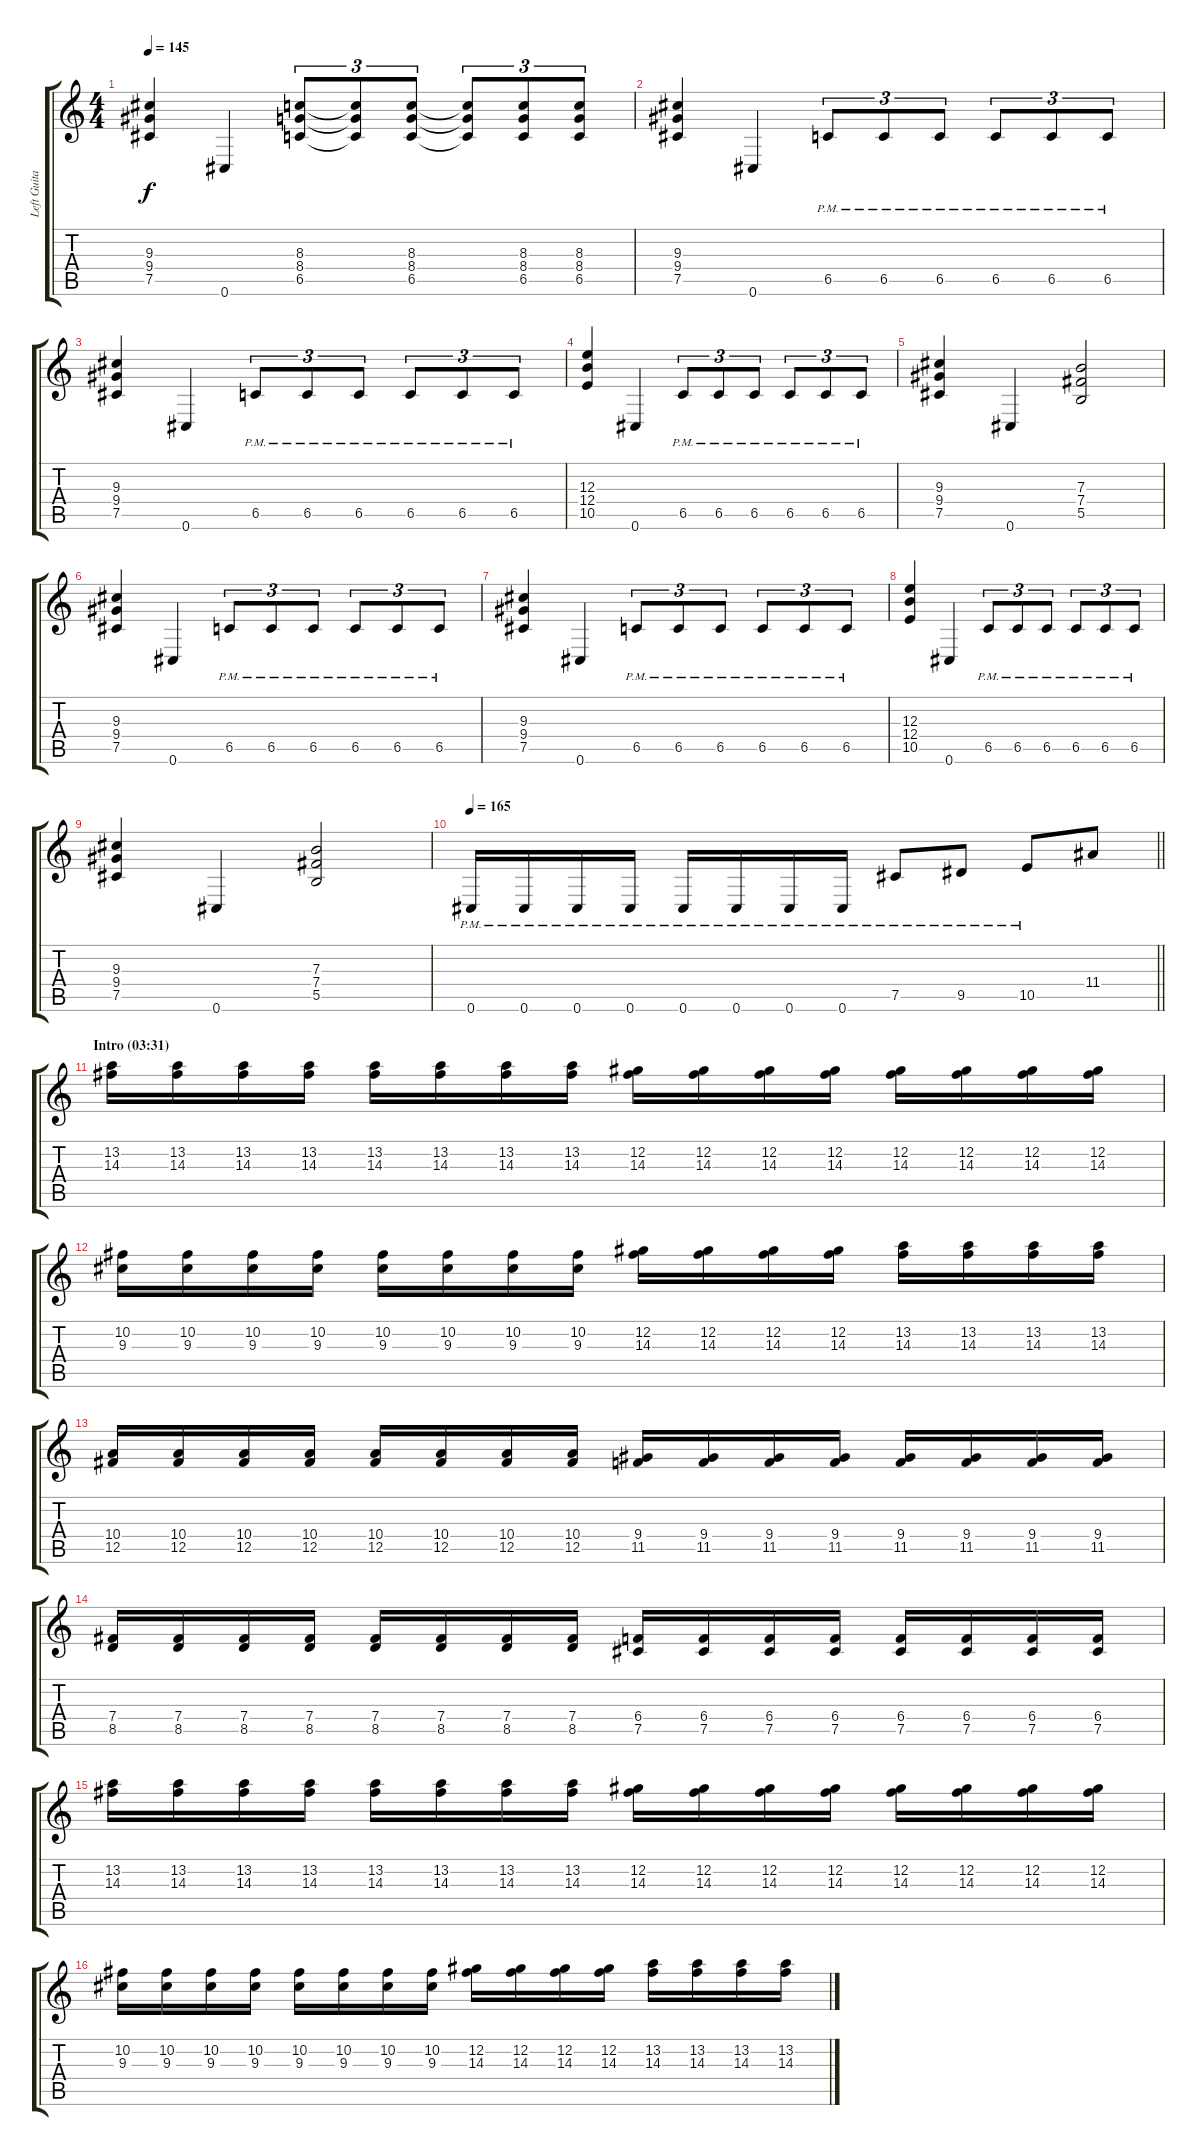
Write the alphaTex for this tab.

\track ("Left Guitar" "Left Guita") {instrument distortionguitar}
\staff {score tabs}
\tuning (Db4 Ab3 E3 B2 Gb2 Db2) {hide}
\ts (4 4)
\tempo 145
\clef g2
\ks c
(9.3 9.4 7.5).4{dy f} 0.6.4 (8.3 8.4 6.5).8{tu (3 2)} (8.3{t} 8.4{t} 6.5{t}).8{tu (3 2)} (8.3 8.4 6.5).8{tu (3 2)} (8.3{t} 8.4{t} 6.5{t}).8{tu (3 2)} (8.3 8.4 6.5).8{tu (3 2)} (8.3 8.4 6.5).8{tu (3 2)} |
(9.3 9.4 7.5).4 0.6.4 6.5{pm}.8{tu (3 2)} 6.5{pm}.8{tu (3 2)} 6.5{pm}.8{tu (3 2)} 6.5{pm}.8{tu (3 2)} 6.5{pm}.8{tu (3 2)} 6.5{pm}.8{tu (3 2)} |
(9.3 9.4 7.5).4 0.6.4 6.5{pm}.8{tu (3 2)} 6.5{pm}.8{tu (3 2)} 6.5{pm}.8{tu (3 2)} 6.5{pm}.8{tu (3 2)} 6.5{pm}.8{tu (3 2)} 6.5{pm}.8{tu (3 2)} |
(12.3 12.4 10.5).4 0.6.4 6.5{pm}.8{tu (3 2)} 6.5{pm}.8{tu (3 2)} 6.5{pm}.8{tu (3 2)} 6.5{pm}.8{tu (3 2)} 6.5{pm}.8{tu (3 2)} 6.5{pm}.8{tu (3 2)} |
(9.3 9.4 7.5).4 0.6.4 (7.3 7.4 5.5).2 |
(9.3 9.4 7.5).4 0.6.4 6.5{pm}.8{tu (3 2)} 6.5{pm}.8{tu (3 2)} 6.5{pm}.8{tu (3 2)} 6.5{pm}.8{tu (3 2)} 6.5{pm}.8{tu (3 2)} 6.5{pm}.8{tu (3 2)} |
(9.3 9.4 7.5).4 0.6.4 6.5{pm}.8{tu (3 2)} 6.5{pm}.8{tu (3 2)} 6.5{pm}.8{tu (3 2)} 6.5{pm}.8{tu (3 2)} 6.5{pm}.8{tu (3 2)} 6.5{pm}.8{tu (3 2)} |
(12.3 12.4 10.5).4 0.6.4 6.5{pm}.8{tu (3 2)} 6.5{pm}.8{tu (3 2)} 6.5{pm}.8{tu (3 2)} 6.5{pm}.8{tu (3 2)} 6.5{pm}.8{tu (3 2)} 6.5{pm}.8{tu (3 2)} |
(9.3 9.4 7.5).4 0.6.4 (7.3 7.4 5.5).2 |
\tempo 165
\barLineRight lightlight
0.6{pm}.16 0.6{pm}.16 0.6{pm}.16 0.6{pm}.16 0.6{pm}.16 0.6{pm}.16 0.6{pm}.16 0.6{pm}.16 7.5{pm}.8 9.5{pm}.8 10.5{pm}.8 11.4.8 |
\section ("" "Intro (03:31)")
(13.2 14.3).16 (13.2 14.3).16 (13.2 14.3).16 (13.2 14.3).16 (13.2 14.3).16 (13.2 14.3).16 (13.2 14.3).16 (13.2 14.3).16 (12.2 14.3).16 (12.2 14.3).16 (12.2 14.3).16 (12.2 14.3).16 (12.2 14.3).16 (12.2 14.3).16 (12.2 14.3).16 (12.2 14.3).16 |
(10.2 9.3).16 (10.2 9.3).16 (10.2 9.3).16 (10.2 9.3).16 (10.2 9.3).16 (10.2 9.3).16 (10.2 9.3).16 (10.2 9.3).16 (12.2 14.3).16 (12.2 14.3).16 (12.2 14.3).16 (12.2 14.3).16 (13.2 14.3).16 (13.2 14.3).16 (13.2 14.3).16 (13.2 14.3).16 |
(10.4 12.5).16 (10.4 12.5).16 (10.4 12.5).16 (10.4 12.5).16 (10.4 12.5).16 (10.4 12.5).16 (10.4 12.5).16 (10.4 12.5).16 (9.4 11.5).16 (9.4 11.5).16 (9.4 11.5).16 (9.4 11.5).16 (9.4 11.5).16 (9.4 11.5).16 (9.4 11.5).16 (9.4 11.5).16 |
(7.4 8.5).16 (7.4 8.5).16 (7.4 8.5).16 (7.4 8.5).16 (7.4 8.5).16 (7.4 8.5).16 (7.4 8.5).16 (7.4 8.5).16 (6.4 7.5).16 (6.4 7.5).16 (6.4 7.5).16 (6.4 7.5).16 (6.4 7.5).16 (6.4 7.5).16 (6.4 7.5).16 (6.4 7.5).16 |
(13.2 14.3).16 (13.2 14.3).16 (13.2 14.3).16 (13.2 14.3).16 (13.2 14.3).16 (13.2 14.3).16 (13.2 14.3).16 (13.2 14.3).16 (12.2 14.3).16 (12.2 14.3).16 (12.2 14.3).16 (12.2 14.3).16 (12.2 14.3).16 (12.2 14.3).16 (12.2 14.3).16 (12.2 14.3).16 |
(10.2 9.3).16 (10.2 9.3).16 (10.2 9.3).16 (10.2 9.3).16 (10.2 9.3).16 (10.2 9.3).16 (10.2 9.3).16 (10.2 9.3).16 (12.2 14.3).16 (12.2 14.3).16 (12.2 14.3).16 (12.2 14.3).16 (13.2 14.3).16 (13.2 14.3).16 (13.2 14.3).16 (13.2 14.3).16
